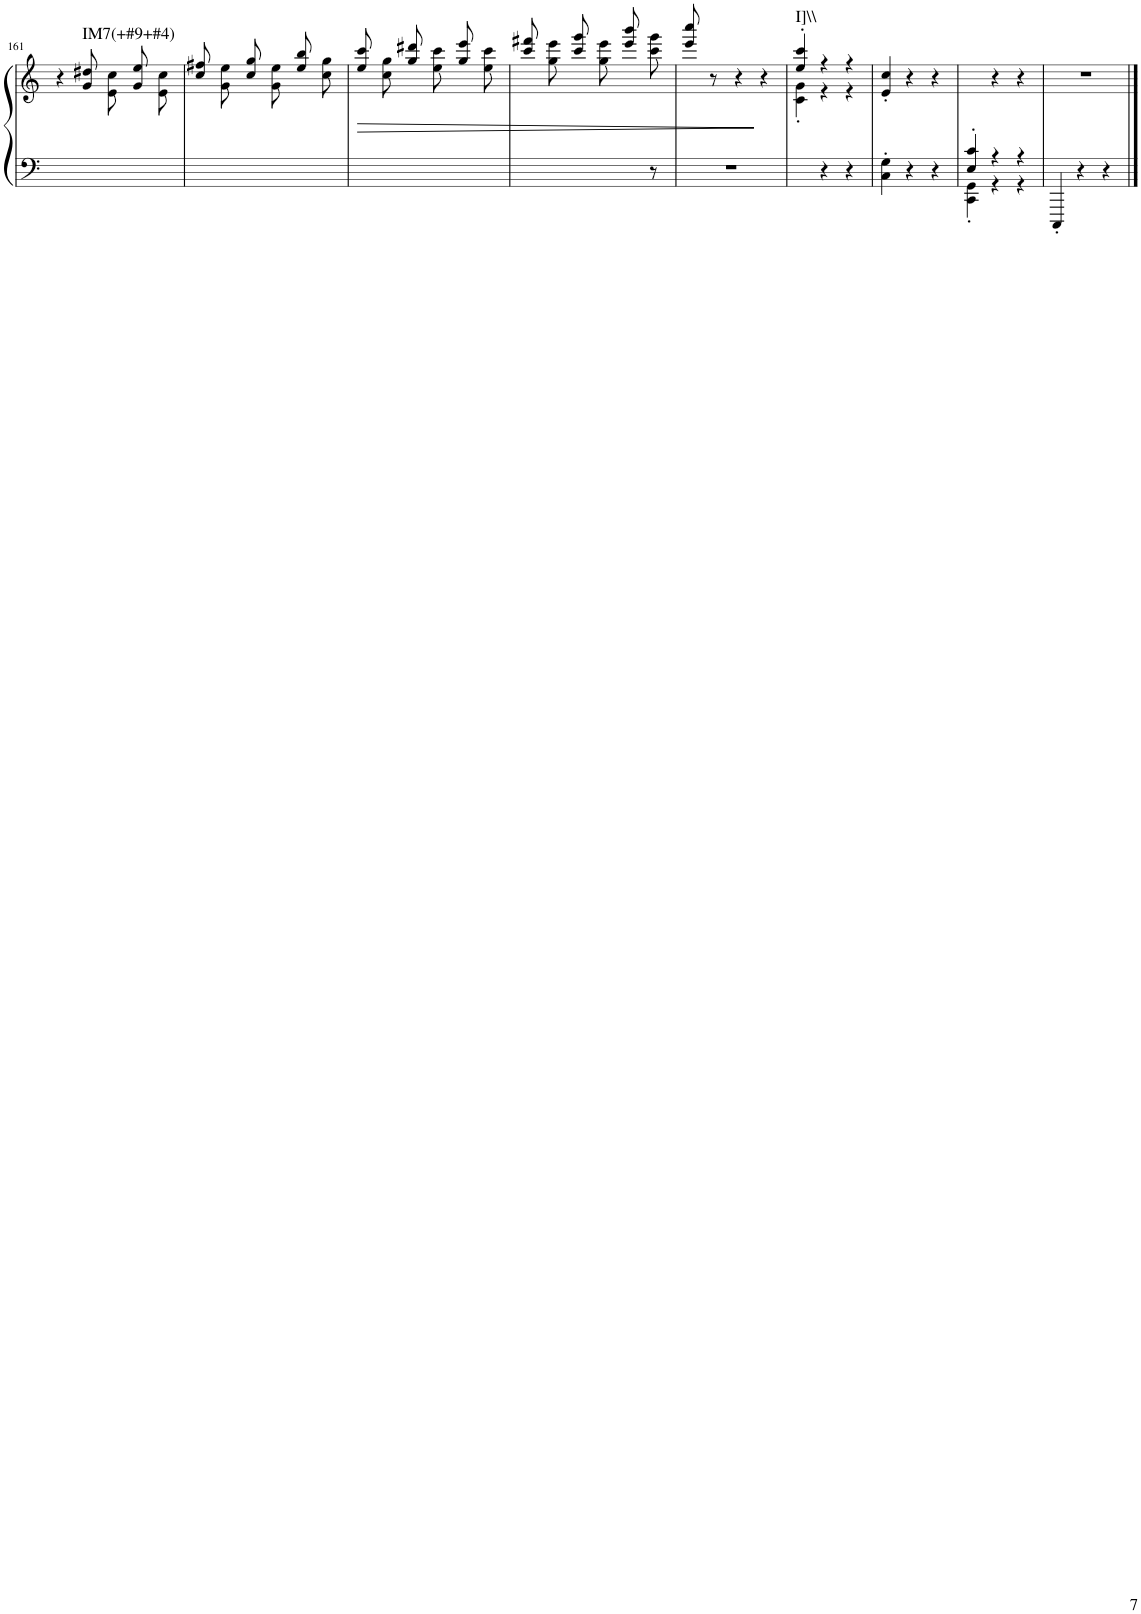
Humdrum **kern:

**kern	**kern	**dynam	**harte
*part1	*part1	*part1	*part1
*staff2	*staff1	*staff1/2	*
*I"Midi_1	*	*	*
!!LO:PB:g=z
*clefF4	*clefG2	*	*
*k[]	*k[]	*	*
*M3/4	*M3/4	*	*
=161	=161	=161	=161
*^	*	*	*
2ryy	2ryy	4r	.	.
!	!	!	!	!LO:H:kt=IM7(+#9+#4)
.	.	8g/ 8dd#X/L	.	N
.	.	8e/ 8cc/J	.	.
4ryy	4ryy	8g/ 8ee/L	.	.
.	.	8e/ 8cc/J	.	.
=162	=162	=162	=162	=162
2ryy	2ryy	8cc\ 8ff#X\L	.	.
.	.	8g\ 8ee\J	.	.
.	.	8cc\ 8gg\L	.	.
.	.	8g\ 8ee\J	.	.
4ryy	4ryy	8ee\ 8bb\L	.	.
.	.	8cc\ 8gg\J	.	.
=163	=163	=163	=163	=163
!	!	!	!LO:HP:b	!
2ryy	2ryy	8ee\ 8ccc\L	>	.
.	.	8cc\ 8gg\J	.	.
.	.	8gg\ 8ddd#X\L	.	.
.	.	8ee\ 8ccc\J	.	.
4ryy	4ryy	8gg\ 8eee\L	.	.
.	.	8ee\ 8ccc\J	.	.
=164	=164	=164	=164	=164
2ryy	2ryy	8ccc\ 8fff#X\L	.	.
.	.	8gg\ 8eee\J	.	.
.	.	8ccc\ 8ggg\L	.	.
.	.	8gg\ 8eee\J	.	.
8ryy	8ryy	8eee\ 8bbb\L	.	.
8r	8ryy	8ccc\ 8ggg\J	.	.
=165	=165	=165	=165	=165
*	*	*^	*	*
2.r	2ryy	8eee/ 8cccc/	2ryy	.	.
.	.	8r	.	.	.
.	.	4r	.	.	.
.	4ryy	4r	4ryy	]	.
=166	=166	=166	=166	=166	=166
!	!	!	!	!	!LO:H:kt=I]\\
4ryy	2ryy	4ee/' 4ccc/'	4c\' 4g\'	.	N
4r	.	4r	4r	.	.
4r	4ryy	4r	4r	.	.
=167	=167	=167	=167	=167	=167
4C\' 4G\'	2ryy	4e/' 4cc/'	2ryy	.	.
4r	.	4r	.	.	.
4r	4ryy	4r	4ryy	.	.
=168	=168	=168	=168	=168	=168
4E/' 4c/'	4CC\' 4GG\'	4ryy	2ryy	.	.
4r	4r	4r	.	.	.
4r	4r	4r	4ryy	.	.
*	*	*v	*v	*	*
=169	=169	=169	=169	=169
4CCC'/	2ryy	2.r	.	.
4r	.	.	.	.
4r	4ryy	.	.	.
*v	*v	*	*	*
==	==	==	==
*-	*-	*-	*-
